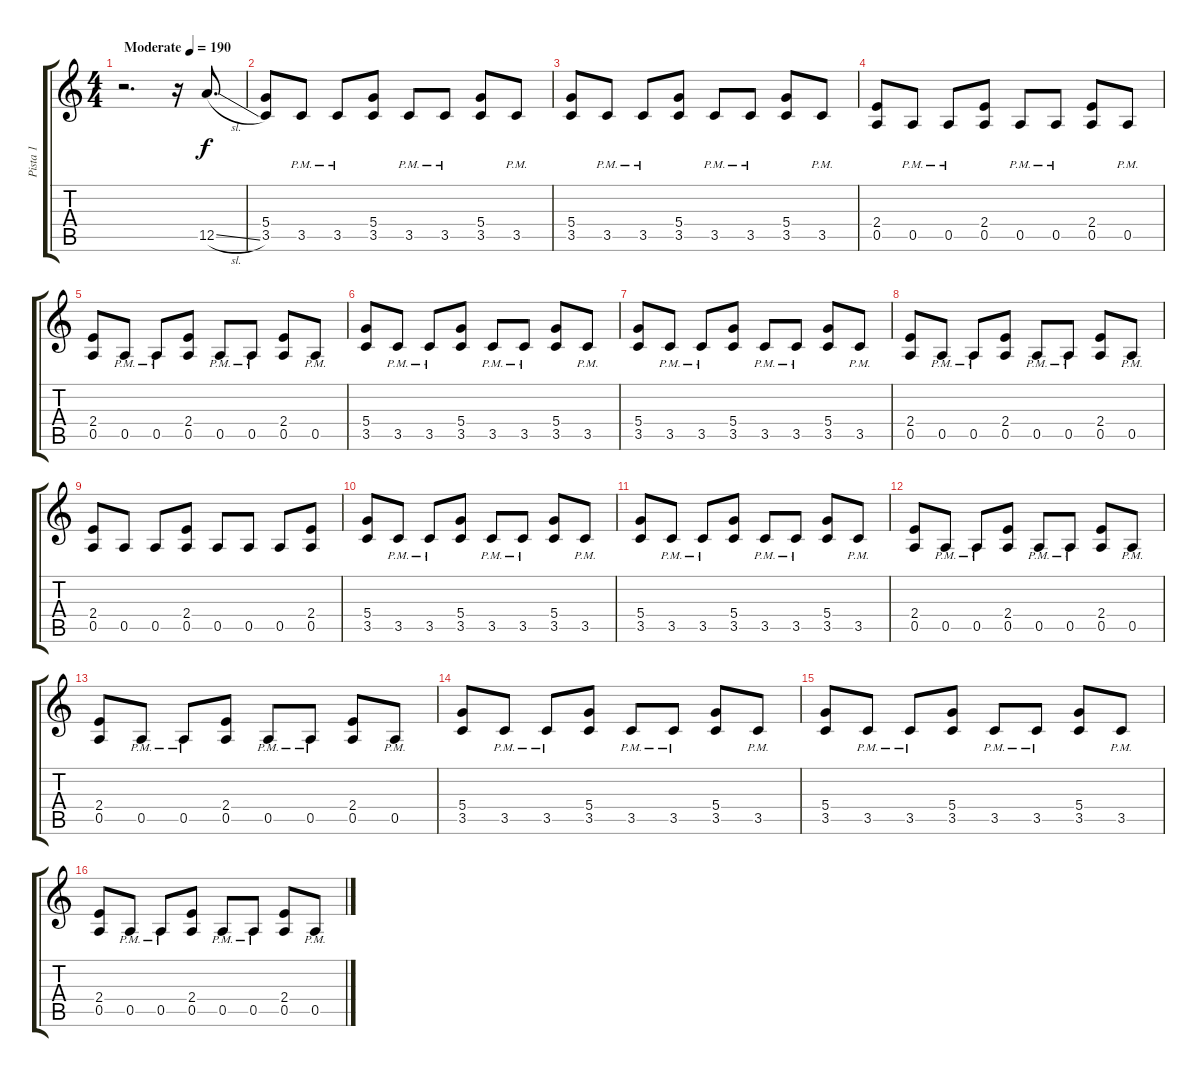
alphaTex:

\track ("Pista 1" "Pista 1") {instrument overdrivenguitar}
\staff {score tabs}
\tuning (E4 B3 G3 D3 A2 E2) {hide}
\ts (4 4)
\tempo (190 "Moderate")
\clef g2
\ks c
r.2{d dy f instrument overdrivenguitar} r.16 12.5{sl}.8{d} |
(5.4 3.5).8 3.5{pm}.8 3.5{pm}.8 (5.4 3.5).8 3.5{pm}.8 3.5{pm}.8 (5.4 3.5).8 3.5{pm}.8 |
(5.4 3.5).8 3.5{pm}.8 3.5{pm}.8 (5.4 3.5).8 3.5{pm}.8 3.5{pm}.8 (5.4 3.5).8 3.5{pm}.8 |
(2.4 0.5).8 0.5{pm}.8 0.5{pm}.8 (2.4 0.5).8 0.5{pm}.8 0.5{pm}.8 (2.4 0.5).8 0.5{pm}.8 |
(2.4 0.5).8 0.5{pm}.8 0.5{pm}.8 (2.4 0.5).8 0.5{pm}.8 0.5{pm}.8 (2.4 0.5).8 0.5{pm}.8 |
(5.4 3.5).8 3.5{pm}.8 3.5{pm}.8 (5.4 3.5).8 3.5{pm}.8 3.5{pm}.8 (5.4 3.5).8 3.5{pm}.8 |
(5.4 3.5).8 3.5{pm}.8 3.5{pm}.8 (5.4 3.5).8 3.5{pm}.8 3.5{pm}.8 (5.4 3.5).8 3.5{pm}.8 |
(2.4 0.5).8 0.5{pm}.8 0.5{pm}.8 (2.4 0.5).8 0.5{pm}.8 0.5{pm}.8 (2.4 0.5).8 0.5{pm}.8 |
(2.4 0.5).8 0.5.8 0.5.8 (2.4 0.5).8 0.5.8 0.5.8 0.5.8 (2.4 0.5).8 |
(5.4 3.5).8 3.5{pm}.8 3.5{pm}.8 (5.4 3.5).8 3.5{pm}.8 3.5{pm}.8 (5.4 3.5).8 3.5{pm}.8 |
(5.4 3.5).8 3.5{pm}.8 3.5{pm}.8 (5.4 3.5).8 3.5{pm}.8 3.5{pm}.8 (5.4 3.5).8 3.5{pm}.8 |
(2.4 0.5).8 0.5{pm}.8 0.5{pm}.8 (2.4 0.5).8 0.5{pm}.8 0.5{pm}.8 (2.4 0.5).8 0.5{pm}.8 |
(2.4 0.5).8 0.5{pm}.8 0.5{pm}.8 (2.4 0.5).8 0.5{pm}.8 0.5{pm}.8 (2.4 0.5).8 0.5{pm}.8 |
(5.4 3.5).8 3.5{pm}.8 3.5{pm}.8 (5.4 3.5).8 3.5{pm}.8 3.5{pm}.8 (5.4 3.5).8 3.5{pm}.8 |
(5.4 3.5).8 3.5{pm}.8 3.5{pm}.8 (5.4 3.5).8 3.5{pm}.8 3.5{pm}.8 (5.4 3.5).8 3.5{pm}.8 |
(2.4 0.5).8 0.5{pm}.8 0.5{pm}.8 (2.4 0.5).8 0.5{pm}.8 0.5{pm}.8 (2.4 0.5).8 0.5{pm}.8
